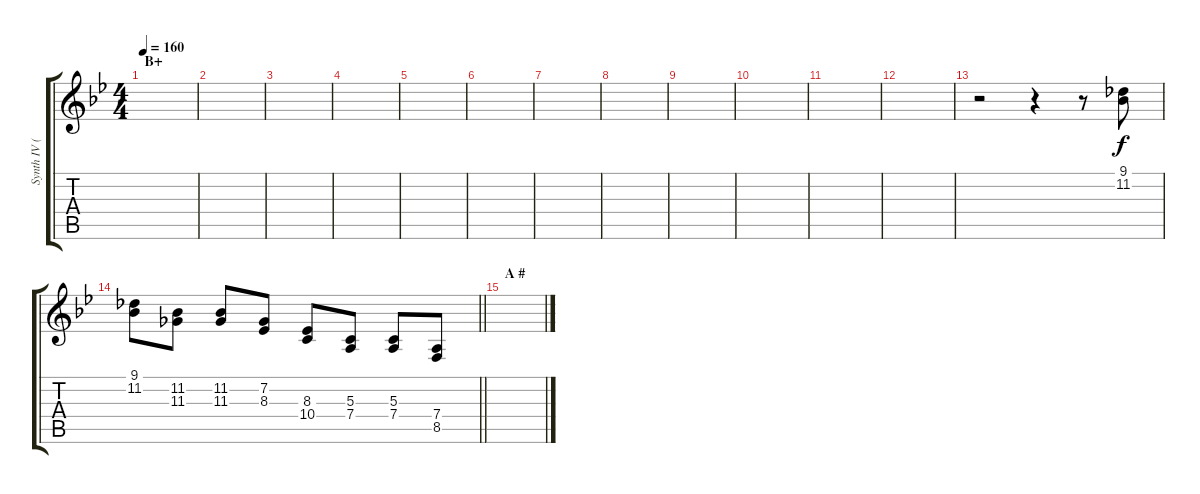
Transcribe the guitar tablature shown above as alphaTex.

\track ("Synth IV (Kotobuki Tsumugi)" "Synth IV (") {instrument synthbrass1}
\staff {score tabs}
\tuning (E4 B3 G3 D3 A2 E2) {hide}
\ts (4 4)
\section ("" "B+")
\tempo 160
\clef g2
\ks bb
|
|
|
|
|
|
|
|
|
|
|
|
r.2 r.4 r.8 (9.1 11.2).8 |
\barLineRight lightlight
(9.1 11.2).8 (11.2 11.3).8 (11.2 11.3).8 (7.2 8.3).8 (8.3 10.4).8 (5.3 7.4).8 (5.3 7.4).8 (7.4 8.5).8 |
\section ("" "A #")
